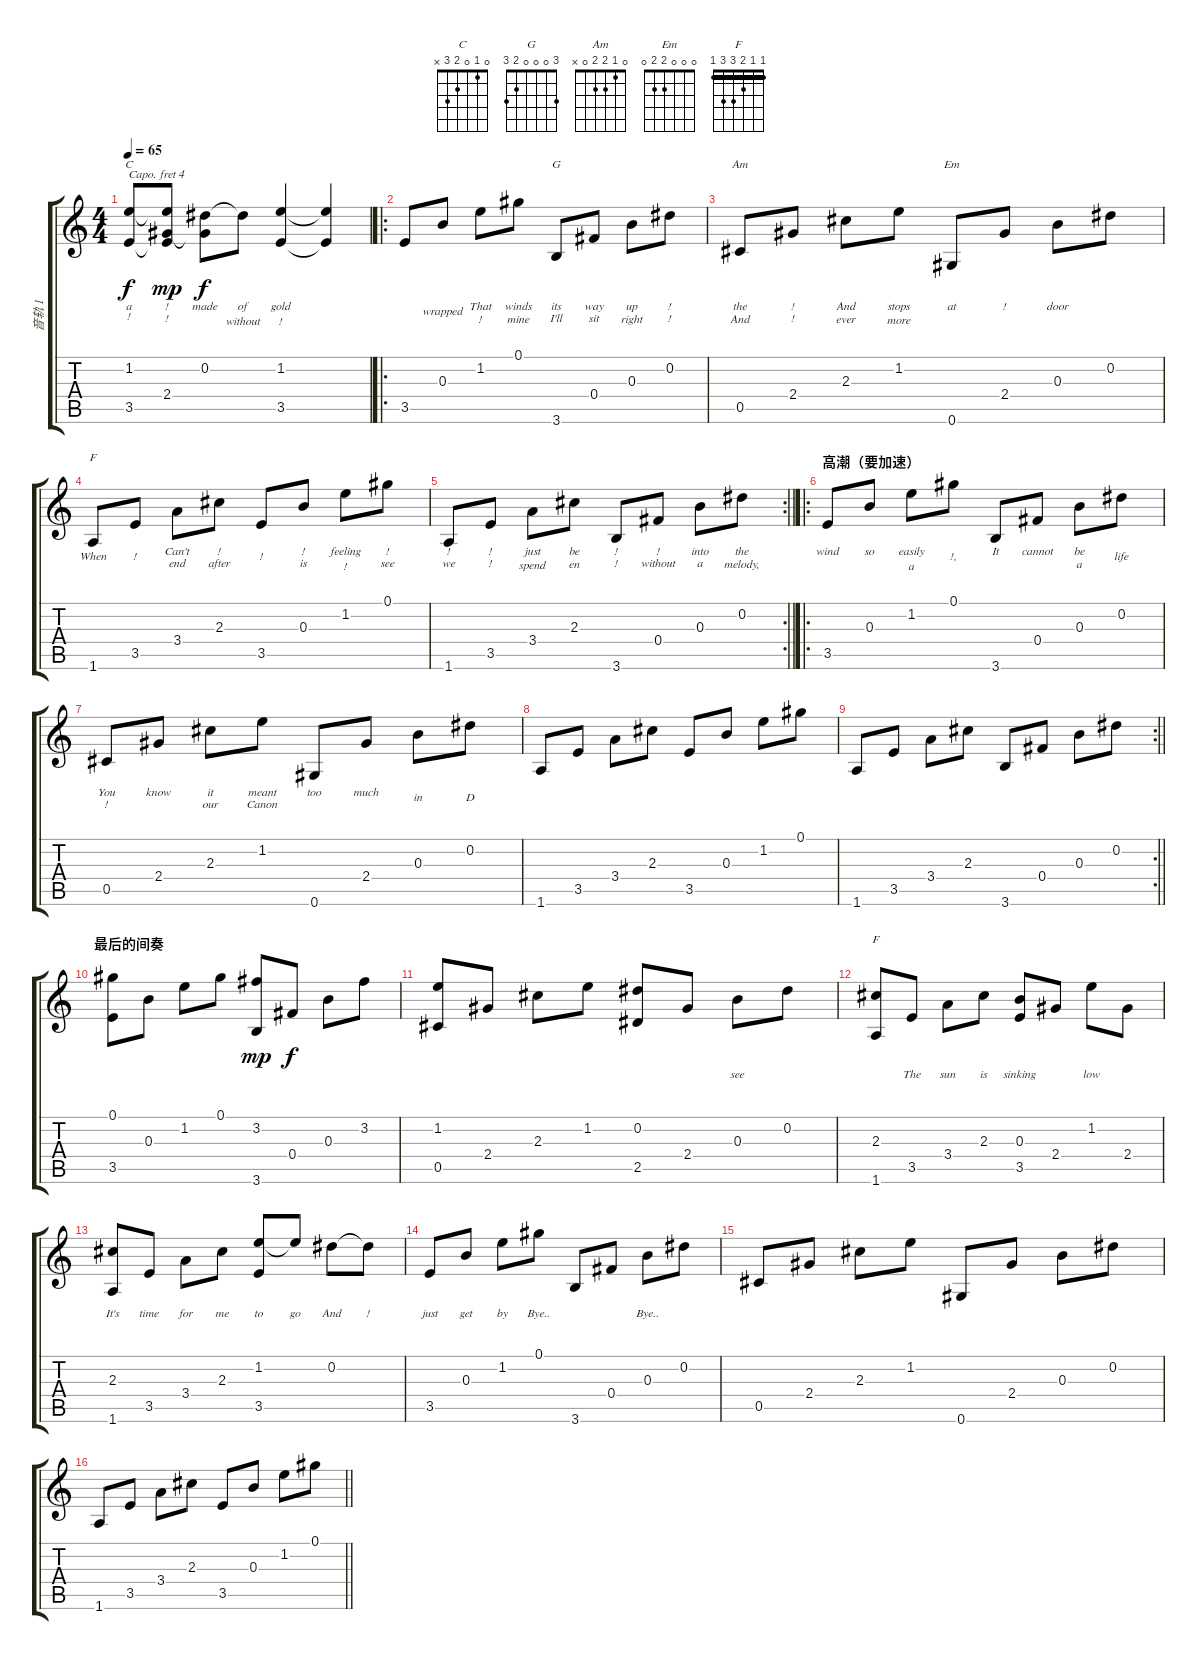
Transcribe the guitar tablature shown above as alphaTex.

\track ("音轨 1" "音轨 1") {instrument acousticguitarsteel}
\staff {score tabs}
\capo 4
\tuning (E4 B3 G3 D3 A2 E2) {hide}
\chord ("C" 0 1 0 2 3 x)
\chord ("G" 3 0 0 0 2 3)
\chord ("Am" 0 1 2 2 0 x)
\chord ("Em" 0 0 0 2 2 0)
\chord ("F" 1 1 2 3 3 1) {barre 0}
\chord ("F" 1 1 2 3 3 1) {barre 1}
\ts (4 4)
\tempo 65
\clef g2
\ks c
(1.2 3.5).8{ch "C" lyrics (0 "a") lyrics (1 "!") lyrics (2 "") lyrics (3 "") lyrics (4 "") dy f} (1.2{t} 2.4 3.5{t}).8{lyrics (0 "!") lyrics (1 "!") lyrics (2 "") lyrics (3 "") lyrics (4 "") dy mp} (0.2 2.4{t}).8{lyrics (0 "made") lyrics (1 "") lyrics (2 "") lyrics (3 "") lyrics (4 "") dy f} 0.2{t}.8{lyrics (0 "of") lyrics (1 "without") lyrics (2 "") lyrics (3 "") lyrics (4 "")} (1.2 3.5).4{lyrics (0 "gold") lyrics (1 "!") lyrics (2 "") lyrics (3 "") lyrics (4 "")} (1.2{t} 3.5{t}).4{lyrics (0 "") lyrics (1 "") lyrics (2 "") lyrics (3 "") lyrics (4 "")} |
\ro
3.5.8{lyrics (0 "") lyrics (1 "") lyrics (2 "") lyrics (3 "") lyrics (4 "")} 0.3.8{lyrics (0 "") lyrics (1 "wrapped") lyrics (2 "") lyrics (3 "") lyrics (4 "")} 1.2.8{lyrics (0 "That") lyrics (1 "!") lyrics (2 "") lyrics (3 "") lyrics (4 "")} 0.1.8{lyrics (0 "winds") lyrics (1 "mine") lyrics (2 "") lyrics (3 "") lyrics (4 "")} 3.6.8{ch "G" lyrics (0 "its") lyrics (1 "I'll") lyrics (2 "") lyrics (3 "") lyrics (4 "")} 0.4.8{lyrics (0 "way") lyrics (1 "sit") lyrics (2 "") lyrics (3 "") lyrics (4 "")} 0.3.8{lyrics (0 "up") lyrics (1 "right") lyrics (2 "") lyrics (3 "") lyrics (4 "")} 0.2.8{lyrics (0 "!") lyrics (1 "!") lyrics (2 "") lyrics (3 "") lyrics (4 "")} |
0.5.8{ch "Am" lyrics (0 "the") lyrics (1 "And") lyrics (2 "") lyrics (3 "") lyrics (4 "")} 2.4.8{lyrics (0 "!") lyrics (1 "!") lyrics (2 "") lyrics (3 "") lyrics (4 "")} 2.3.8{lyrics (0 "And") lyrics (1 "ever") lyrics (2 "") lyrics (3 "") lyrics (4 "")} 1.2.8{lyrics (0 "stops") lyrics (1 "more") lyrics (2 "") lyrics (3 "") lyrics (4 "")} 0.6.8{ch "Em" lyrics (0 "at") lyrics (1 "") lyrics (2 "") lyrics (3 "") lyrics (4 "")} 2.4.8{lyrics (0 "!") lyrics (1 "") lyrics (2 "") lyrics (3 "") lyrics (4 "")} 0.3.8{lyrics (0 "door") lyrics (1 "") lyrics (2 "") lyrics (3 "") lyrics (4 "")} 0.2.8{lyrics (0 "") lyrics (1 "") lyrics (2 "") lyrics (3 "") lyrics (4 "")} |
1.6.8{ch "F" lyrics (0 "") lyrics (1 "When") lyrics (2 "") lyrics (3 "") lyrics (4 "")} 3.5.8{lyrics (0 "") lyrics (1 "!") lyrics (2 "") lyrics (3 "") lyrics (4 "")} 3.4.8{lyrics (0 "Can't") lyrics (1 "end") lyrics (2 "") lyrics (3 "") lyrics (4 "")} 2.3.8{lyrics (0 "!") lyrics (1 "after") lyrics (2 "") lyrics (3 "") lyrics (4 "")} 3.5.8{lyrics (0 "") lyrics (1 "!") lyrics (2 "") lyrics (3 "") lyrics (4 "")} 0.3.8{lyrics (0 "!") lyrics (1 "is") lyrics (2 "") lyrics (3 "") lyrics (4 "")} 1.2.8{lyrics (0 "feeling") lyrics (1 "!") lyrics (2 "") lyrics (3 "") lyrics (4 "")} 0.1.8{lyrics (0 "!") lyrics (1 "see") lyrics (2 "") lyrics (3 "") lyrics (4 "")} |
\rc 2
\barLineRight lightlight
1.6.8{lyrics (0 "!") lyrics (1 "we") lyrics (2 "") lyrics (3 "") lyrics (4 "")} 3.5.8{lyrics (0 "!") lyrics (1 "!") lyrics (2 "") lyrics (3 "") lyrics (4 "")} 3.4.8{lyrics (0 "just") lyrics (1 "spend") lyrics (2 "") lyrics (3 "") lyrics (4 "")} 2.3.8{lyrics (0 "be") lyrics (1 "en") lyrics (2 "") lyrics (3 "") lyrics (4 "")} 3.6.8{lyrics (0 "!") lyrics (1 "!") lyrics (2 "") lyrics (3 "") lyrics (4 "")} 0.4.8{lyrics (0 "!") lyrics (1 "without") lyrics (2 "") lyrics (3 "") lyrics (4 "")} 0.3.8{lyrics (0 "into") lyrics (1 "a") lyrics (2 "") lyrics (3 "") lyrics (4 "")} 0.2.8{lyrics (0 "the") lyrics (1 "melody,") lyrics (2 "") lyrics (3 "") lyrics (4 "")} |
\ro
\section ("" "高潮（要加速）")
3.5.8{lyrics (0 "wind") lyrics (1 "") lyrics (2 "") lyrics (3 "") lyrics (4 "")} 0.3.8{lyrics (0 "so") lyrics (1 "") lyrics (2 "") lyrics (3 "") lyrics (4 "")} 1.2.8{lyrics (0 "easily") lyrics (1 "a") lyrics (2 "") lyrics (3 "") lyrics (4 "")} 0.1.8{lyrics (0 "") lyrics (1 "!,") lyrics (2 "") lyrics (3 "") lyrics (4 "")} 3.6.8{lyrics (0 "It") lyrics (1 "") lyrics (2 "") lyrics (3 "") lyrics (4 "")} 0.4.8{lyrics (0 "cannot") lyrics (1 "") lyrics (2 "") lyrics (3 "") lyrics (4 "")} 0.3.8{lyrics (0 "be") lyrics (1 "a") lyrics (2 "") lyrics (3 "") lyrics (4 "")} 0.2.8{lyrics (0 "") lyrics (1 "life") lyrics (2 "") lyrics (3 "") lyrics (4 "")} |
0.5.8{lyrics (0 "You") lyrics (1 "!") lyrics (2 "") lyrics (3 "") lyrics (4 "")} 2.4.8{lyrics (0 "know") lyrics (1 "") lyrics (2 "") lyrics (3 "") lyrics (4 "")} 2.3.8{lyrics (0 "it") lyrics (1 "our") lyrics (2 "") lyrics (3 "") lyrics (4 "")} 1.2.8{lyrics (0 "meant") lyrics (1 "Canon") lyrics (2 "") lyrics (3 "") lyrics (4 "")} 0.6.8{lyrics (0 "too") lyrics (1 "") lyrics (2 "") lyrics (3 "") lyrics (4 "")} 2.4.8{lyrics (0 "much") lyrics (1 "") lyrics (2 "") lyrics (3 "") lyrics (4 "")} 0.3.8{lyrics (0 "") lyrics (1 "in") lyrics (2 "") lyrics (3 "") lyrics (4 "")} 0.2.8{lyrics (0 "") lyrics (1 "D") lyrics (2 "") lyrics (3 "") lyrics (4 "")} |
1.6.8{lyrics (0 "") lyrics (1 "") lyrics (2 "") lyrics (3 "") lyrics (4 "")} 3.5.8{lyrics (0 "") lyrics (1 "") lyrics (2 "") lyrics (3 "") lyrics (4 "")} 3.4.8{lyrics (0 "") lyrics (1 "") lyrics (2 "") lyrics (3 "") lyrics (4 "")} 2.3.8{lyrics (0 "") lyrics (1 "") lyrics (2 "") lyrics (3 "") lyrics (4 "")} 3.5.8{lyrics (0 "") lyrics (1 "") lyrics (2 "") lyrics (3 "") lyrics (4 "")} 0.3.8{lyrics (0 "") lyrics (1 "") lyrics (2 "") lyrics (3 "") lyrics (4 "")} 1.2.8{lyrics (0 "") lyrics (1 "") lyrics (2 "") lyrics (3 "") lyrics (4 "")} 0.1.8{lyrics (0 "") lyrics (1 "") lyrics (2 "") lyrics (3 "") lyrics (4 "")} |
\rc 2
\barLineRight lightlight
1.6.8{lyrics (0 "") lyrics (1 "") lyrics (2 "") lyrics (3 "") lyrics (4 "")} 3.5.8{lyrics (0 "") lyrics (1 "") lyrics (2 "") lyrics (3 "") lyrics (4 "")} 3.4.8{lyrics (0 "") lyrics (1 "") lyrics (2 "") lyrics (3 "") lyrics (4 "")} 2.3.8{lyrics (0 "") lyrics (1 "") lyrics (2 "") lyrics (3 "") lyrics (4 "")} 3.6.8{lyrics (0 "") lyrics (1 "") lyrics (2 "") lyrics (3 "") lyrics (4 "")} 0.4.8{lyrics (0 "") lyrics (1 "") lyrics (2 "") lyrics (3 "") lyrics (4 "")} 0.3.8{lyrics (0 "") lyrics (1 "") lyrics (2 "") lyrics (3 "") lyrics (4 "")} 0.2.8{lyrics (0 "") lyrics (1 "") lyrics (2 "") lyrics (3 "") lyrics (4 "")} |
\section ("" "最后的间奏")
(0.1 3.5).8{lyrics (0 "") lyrics (1 "") lyrics (2 "") lyrics (3 "") lyrics (4 "")} 0.3.8{lyrics (0 "") lyrics (1 "") lyrics (2 "") lyrics (3 "") lyrics (4 "")} 1.2.8{lyrics (0 "") lyrics (1 "") lyrics (2 "") lyrics (3 "") lyrics (4 "")} 0.1.8{lyrics (0 "") lyrics (1 "") lyrics (2 "") lyrics (3 "") lyrics (4 "")} (3.2 3.6).8{lyrics (0 "") lyrics (1 "") lyrics (2 "") lyrics (3 "") lyrics (4 "") dy mp} 0.4.8{lyrics (0 "") lyrics (1 "") lyrics (2 "") lyrics (3 "") lyrics (4 "") dy f} 0.3.8{lyrics (0 "") lyrics (1 "") lyrics (2 "") lyrics (3 "") lyrics (4 "")} 3.2.8{lyrics (0 "") lyrics (1 "") lyrics (2 "") lyrics (3 "") lyrics (4 "")} |
(1.2 0.5).8{lyrics (0 "") lyrics (1 "") lyrics (2 "") lyrics (3 "") lyrics (4 "")} 2.4.8{lyrics (0 "") lyrics (1 "") lyrics (2 "") lyrics (3 "") lyrics (4 "")} 2.3.8{lyrics (0 "") lyrics (1 "") lyrics (2 "") lyrics (3 "") lyrics (4 "")} 1.2.8{lyrics (0 "") lyrics (1 "") lyrics (2 "") lyrics (3 "") lyrics (4 "")} (0.2 2.5).8{lyrics (0 "") lyrics (1 "") lyrics (2 "") lyrics (3 "") lyrics (4 "")} 2.4.8{lyrics (0 "") lyrics (1 "") lyrics (2 "") lyrics (3 "") lyrics (4 "")} 0.3.8{lyrics (0 "see") lyrics (1 "") lyrics (2 "") lyrics (3 "") lyrics (4 "")} 0.2.8{lyrics (0 "") lyrics (1 "") lyrics (2 "") lyrics (3 "") lyrics (4 "")} |
(2.3 1.6).8{ch "F" lyrics (0 "") lyrics (1 "") lyrics (2 "") lyrics (3 "") lyrics (4 "")} 3.5.8{lyrics (0 "The") lyrics (1 "") lyrics (2 "") lyrics (3 "") lyrics (4 "")} 3.4.8{lyrics (0 "sun") lyrics (1 "") lyrics (2 "") lyrics (3 "") lyrics (4 "")} 2.3.8{lyrics (0 "is") lyrics (1 "") lyrics (2 "") lyrics (3 "") lyrics (4 "")} (0.3 3.5).8{lyrics (0 "sinking") lyrics (1 "") lyrics (2 "") lyrics (3 "") lyrics (4 "")} 2.4.8{lyrics (0 "") lyrics (1 "") lyrics (2 "") lyrics (3 "") lyrics (4 "")} 1.2.8{lyrics (0 "low") lyrics (1 "") lyrics (2 "") lyrics (3 "") lyrics (4 "")} 2.4.8{lyrics (0 "") lyrics (1 "") lyrics (2 "") lyrics (3 "") lyrics (4 "")} |
(2.3 1.6).8{lyrics (0 "It's") lyrics (1 "") lyrics (2 "") lyrics (3 "") lyrics (4 "")} 3.5.8{lyrics (0 "time") lyrics (1 "") lyrics (2 "") lyrics (3 "") lyrics (4 "")} 3.4.8{lyrics (0 "for") lyrics (1 "") lyrics (2 "") lyrics (3 "") lyrics (4 "")} 2.3.8{lyrics (0 "me") lyrics (1 "") lyrics (2 "") lyrics (3 "") lyrics (4 "")} (1.2 3.5).8{lyrics (0 "to") lyrics (1 "") lyrics (2 "") lyrics (3 "") lyrics (4 "")} 1.2{t}.8{lyrics (0 "go") lyrics (1 "") lyrics (2 "") lyrics (3 "") lyrics (4 "")} 0.2.8{lyrics (0 "And") lyrics (1 "") lyrics (2 "") lyrics (3 "") lyrics (4 "")} 0.2{t}.8{lyrics (0 "!") lyrics (1 "") lyrics (2 "") lyrics (3 "") lyrics (4 "")} |
3.5.8{lyrics (0 "just") lyrics (1 "") lyrics (2 "") lyrics (3 "") lyrics (4 "")} 0.3.8{lyrics (0 "get") lyrics (1 "") lyrics (2 "") lyrics (3 "") lyrics (4 "")} 1.2.8{lyrics (0 "by") lyrics (1 "") lyrics (2 "") lyrics (3 "") lyrics (4 "")} 0.1.8{lyrics (0 "Bye..") lyrics (1 "") lyrics (2 "") lyrics (3 "") lyrics (4 "")} 3.6.8{lyrics (0 "") lyrics (1 "") lyrics (2 "") lyrics (3 "") lyrics (4 "")} 0.4.8{lyrics (0 "") lyrics (1 "") lyrics (2 "") lyrics (3 "") lyrics (4 "")} 0.3.8{lyrics (0 "Bye..") lyrics (1 "") lyrics (2 "") lyrics (3 "") lyrics (4 "")} 0.2.8 |
0.5.8 2.4.8 2.3.8 1.2.8 0.6.8 2.4.8 0.3.8 0.2.8 |
\barLineRight lightlight
1.6.8 3.5.8 3.4.8 2.3.8 3.5.8 0.3.8 1.2.8 0.1.8
